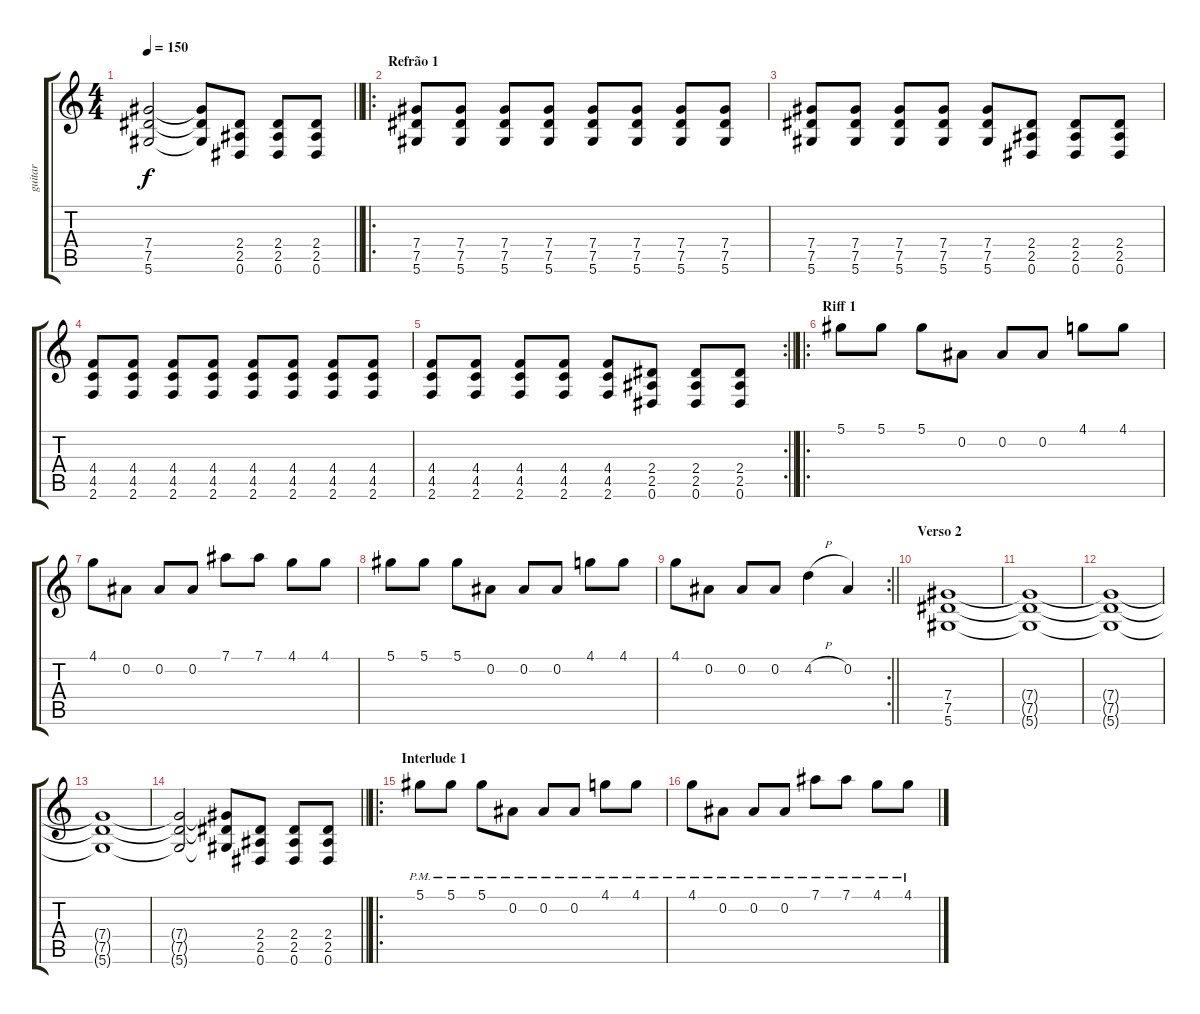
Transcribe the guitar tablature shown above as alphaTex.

\track ("guitar" "guitar") {instrument overdrivenguitar}
\staff {score tabs}
\tuning (Eb4 Bb3 Gb3 Db3 Ab2 Eb2) {hide}
\ts (4 4)
\tempo 150
\clef g2
\barLineRight lightlight
\ks c
(7.4{t} 7.5{t} 5.6{t}).2{dy f} (7.4{t} 7.5{t} 5.6{t}).8 (2.4 2.5 0.6).8 (2.4 2.5 0.6).8 (2.4 2.5 0.6).8 |
\ro
\section ("" "Refrão 1")
(7.4 7.5 5.6).8 (7.4 7.5 5.6).8 (7.4 7.5 5.6).8 (7.4 7.5 5.6).8 (7.4 7.5 5.6).8 (7.4 7.5 5.6).8 (7.4 7.5 5.6).8 (7.4 7.5 5.6).8 |
(7.4 7.5 5.6).8 (7.4 7.5 5.6).8 (7.4 7.5 5.6).8 (7.4 7.5 5.6).8 (7.4 7.5 5.6).8 (2.4 2.5 0.6).8 (2.4 2.5 0.6).8 (2.4 2.5 0.6).8 |
(4.4 4.5 2.6).8 (4.4 4.5 2.6).8 (4.4 4.5 2.6).8 (4.4 4.5 2.6).8 (4.4 4.5 2.6).8 (4.4 4.5 2.6).8 (4.4 4.5 2.6).8 (4.4 4.5 2.6).8 |
\rc 2
\barLineRight lightlight
(4.4 4.5 2.6).8 (4.4 4.5 2.6).8 (4.4 4.5 2.6).8 (4.4 4.5 2.6).8 (4.4 4.5 2.6).8 (2.4 2.5 0.6).8 (2.4 2.5 0.6).8 (2.4 2.5 0.6).8 |
\ro
\section ("" "Riff 1")
5.1.8 5.1.8 5.1.8 0.2.8 0.2.8 0.2.8 4.1.8 4.1.8 |
4.1.8 0.2.8 0.2.8 0.2.8 7.1.8 7.1.8 4.1.8 4.1.8 |
5.1.8 5.1.8 5.1.8 0.2.8 0.2.8 0.2.8 4.1.8 4.1.8 |
\rc 2
\barLineRight lightlight
4.1.8 0.2.8 0.2.8 0.2.8 4.2{h}.4 0.2.4 |
\section ("" "Verso 2")
(7.4 7.5 5.6).1 |
(7.4{t} 7.5{t} 5.6{t}).1 |
(7.4{t} 7.5{t} 5.6{t}).1 |
(7.4{t} 7.5{t} 5.6{t}).1 |
\barLineRight lightlight
(7.4{t} 7.5{t} 5.6{t}).2 (7.4{t} 7.5{t} 5.6{t}).8 (2.4 2.5 0.6).8 (2.4 2.5 0.6).8 (2.4 2.5 0.6).8 |
\ro
\section ("" "Interlude 1")
5.1{pm}.8 5.1{pm}.8 5.1{pm}.8 0.2{pm}.8 0.2{pm}.8 0.2{pm}.8 4.1{pm}.8 4.1{pm}.8 |
4.1{pm}.8 0.2{pm}.8 0.2{pm}.8 0.2{pm}.8 7.1{pm}.8 7.1{pm}.8 4.1{pm}.8 4.1{pm}.8
